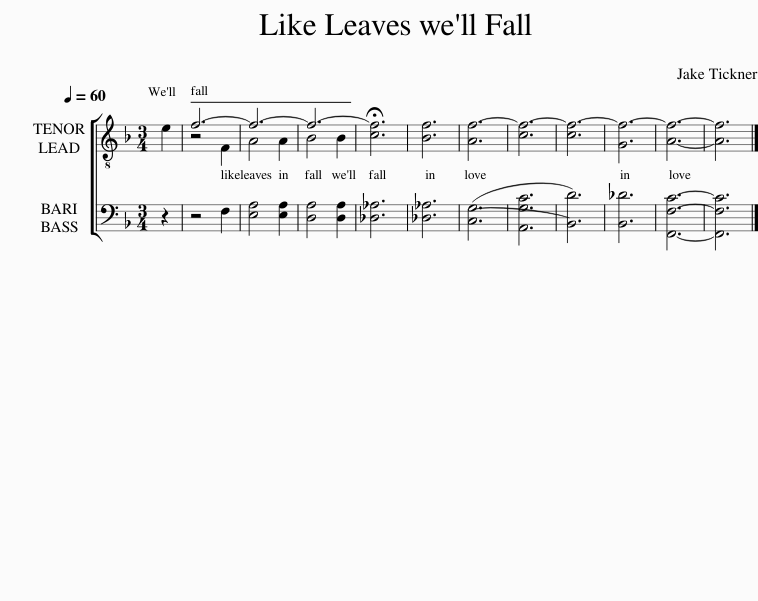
X:1
%%score [ ( 1 2 ) 3 ]
L:1/8
Q:1/4=60
M:3/4
I:linebreak $
K:F
V:1 treble-8
V:2 treble-8
V:3 bass
V:1
 e2 | f6- | f6- | f6- | !fermata![cf]6 | %5
 [Bf]6 | [Af-]6 | [cf-]6 | [cf-]6 | [Gf-]6 | %10
 [Af]6- | [Af]6 |] %12
V:2
 x2 | z4 F2 | A4 A2 | B4 B2 | x6 | %5
 x6 | x6 | x6 | x6 | x6 | %10
 x6 | x6 |] %12
V:3
 z2 | z4 F,2 | [E,A,]4 [E,A,]2 | [D,A,]4 [D,A,]2 | [_D,_A,]6 | %5
 [_D,_A,]6 | (([C,G,]6 | [A,,G,C]6 | [B,,D]6)) | [B,,_D]6 | %10
 [F,,F,C]6- | [F,,F,C]6 |] %12
